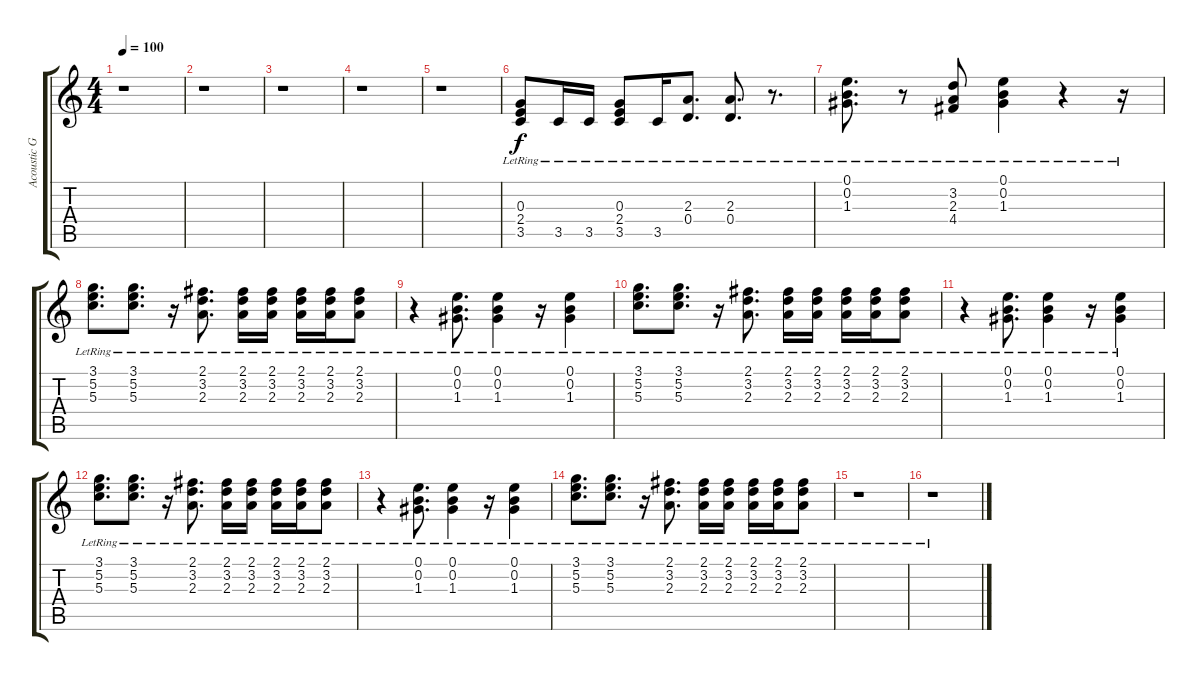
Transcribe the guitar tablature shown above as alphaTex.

\track ("Acoustic Guitar" "Acoustic G") {instrument acousticguitarsteel}
\staff {score tabs}
\tuning (E4 B3 G3 D3 A2 E2) {hide}
\ts (4 4)
\tempo 100
\clef g2
\ks c
r.1{dy f} |
r.1 |
r.1 |
r.1 |
r.1 |
(0.3{lr} 2.4{lr} 3.5{lr}).8 3.5{lr}.16 3.5{lr}.16 (0.3{lr} 2.4{lr} 3.5{lr}).8 3.5{lr}.16 (2.3{lr} 0.4{lr}).8{d} (2.3{lr} 0.4{lr}).8{d} r.8{d} |
(0.1{lr} 0.2{lr} 1.3{lr}).8{d} r.8 (3.2{lr} 2.3{lr} 4.4{lr}).8 (0.1{lr} 0.2{lr} 1.3{lr}).4 r.4 r.16 |
(3.1{lr} 5.2{lr} 5.3{lr}).8{d} (3.1{lr} 5.2{lr} 5.3{lr}).8{d} r.16 (2.1{lr} 3.2{lr} 2.3{lr}).8{d} (2.1{lr} 3.2{lr} 2.3{lr}).16 (2.1{lr} 3.2{lr} 2.3{lr}).16 (2.1{lr} 3.2{lr} 2.3{lr}).16 (2.1{lr} 3.2{lr} 2.3{lr}).16 (2.1{lr} 3.2{lr} 2.3{lr}).8 |
r.4 (0.1{lr} 0.2{lr} 1.3{lr}).8{d} (0.1{lr} 0.2{lr} 1.3{lr}).4 r.16 (0.1{lr} 0.2{lr} 1.3{lr}).4 |
(3.1{lr} 5.2{lr} 5.3{lr}).8{d} (3.1{lr} 5.2{lr} 5.3{lr}).8{d} r.16 (2.1{lr} 3.2{lr} 2.3{lr}).8{d} (2.1{lr} 3.2{lr} 2.3{lr}).16 (2.1{lr} 3.2{lr} 2.3{lr}).16 (2.1{lr} 3.2{lr} 2.3{lr}).16 (2.1{lr} 3.2{lr} 2.3{lr}).16 (2.1{lr} 3.2{lr} 2.3{lr}).8 |
r.4 (0.1{lr} 0.2{lr} 1.3{lr}).8{d} (0.1{lr} 0.2{lr} 1.3{lr}).4 r.16 (0.1{lr} 0.2{lr} 1.3{lr}).4 |
(3.1{lr} 5.2{lr} 5.3{lr}).8{d} (3.1{lr} 5.2{lr} 5.3{lr}).8{d} r.16 (2.1{lr} 3.2{lr} 2.3{lr}).8{d} (2.1{lr} 3.2{lr} 2.3{lr}).16 (2.1{lr} 3.2{lr} 2.3{lr}).16 (2.1{lr} 3.2{lr} 2.3{lr}).16 (2.1{lr} 3.2{lr} 2.3{lr}).16 (2.1{lr} 3.2{lr} 2.3{lr}).8 |
r.4 (0.1{lr} 0.2{lr} 1.3{lr}).8{d} (0.1{lr} 0.2{lr} 1.3{lr}).4 r.16 (0.1{lr} 0.2{lr} 1.3{lr}).4 |
(3.1{lr} 5.2{lr} 5.3{lr}).8{d} (3.1{lr} 5.2{lr} 5.3{lr}).8{d} r.16 (2.1{lr} 3.2{lr} 2.3{lr}).8{d} (2.1{lr} 3.2{lr} 2.3{lr}).16 (2.1{lr} 3.2{lr} 2.3{lr}).16 (2.1{lr} 3.2{lr} 2.3{lr}).16 (2.1{lr} 3.2{lr} 2.3{lr}).16 (2.1{lr} 3.2{lr} 2.3{lr}).8 |
r.1 |
r.1
